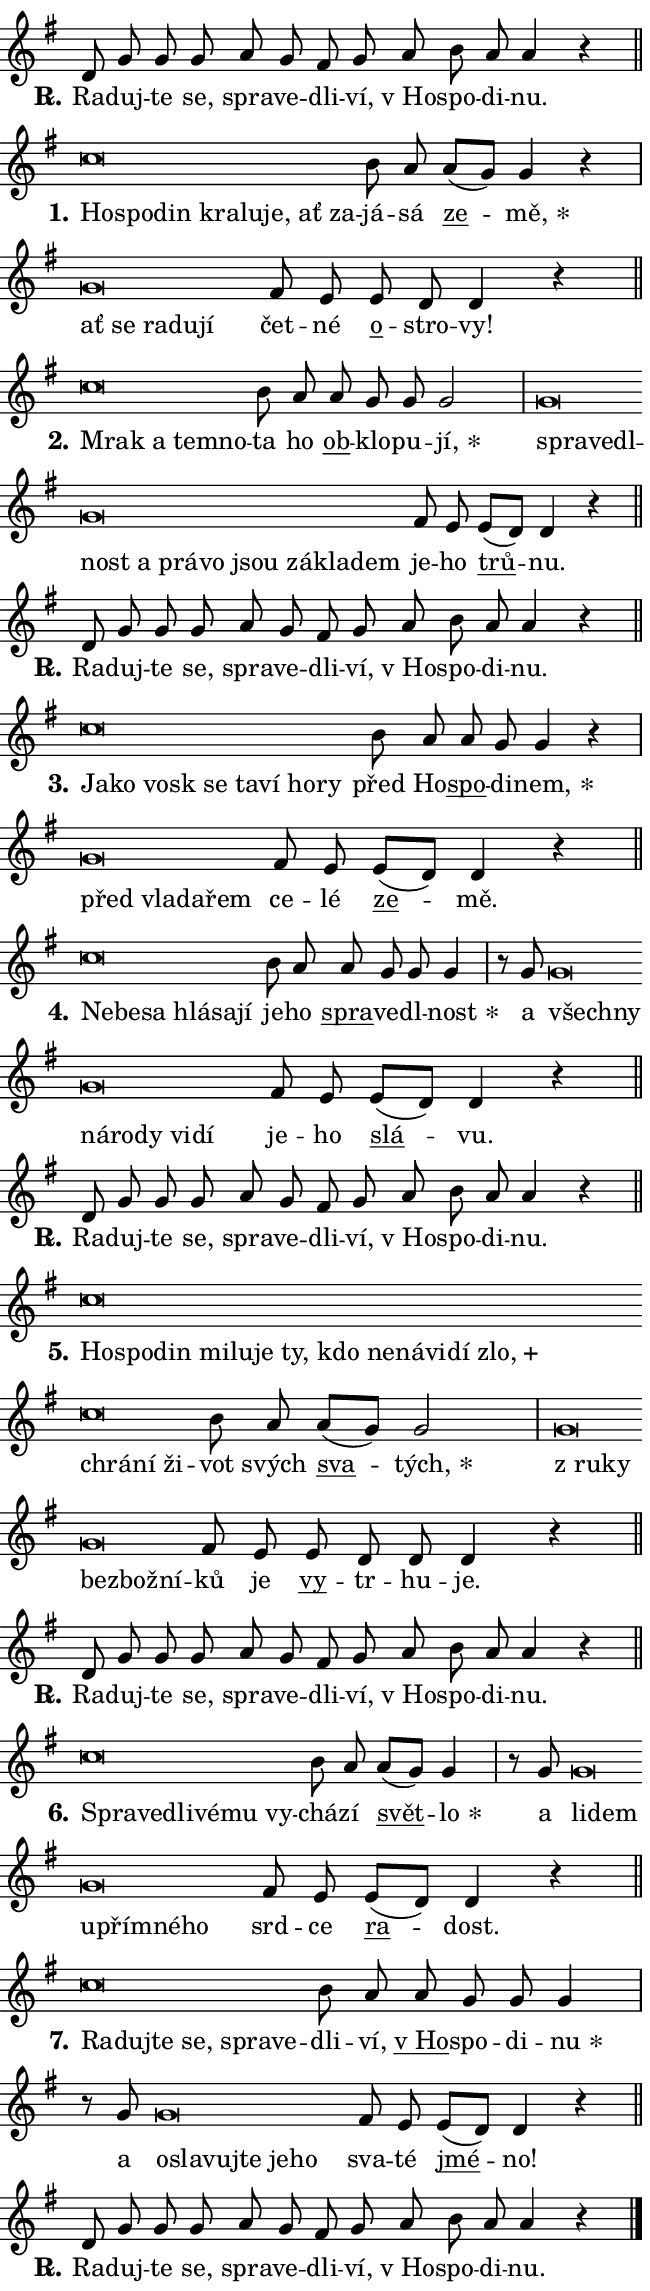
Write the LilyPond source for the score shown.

\version "2.24.0"
\header { tagline = "" }
\paper {
  indent = 0\cm
  top-margin = 0\cm
  right-margin = 0.13\cm % to fit lyric hyphens
  bottom-margin = 0\cm
  left-margin = 0\cm
  paper-width = 11\cm
  page-breaking = #ly:one-page-breaking
  system-system-spacing.basic-distance = #11
  score-system-spacing.basic-distance = #11
  ragged-last = ##f
}


%% Author: Thomas Morley
%% https://lists.gnu.org/archive/html/lilypond-user/2020-05/msg00002.html
#(define (line-position grob)
"Returns position of @var[grob} in current system:
   @code{'start}, if at first time-step
   @code{'end}, if at last time-step
   @code{'middle} otherwise
"
  (let* ((col (ly:item-get-column grob))
         (ln (ly:grob-object col 'left-neighbor))
         (rn (ly:grob-object col 'right-neighbor))
         (col-to-check-left (if (ly:grob? ln) ln col))
         (col-to-check-right (if (ly:grob? rn) rn col))
         (break-dir-left
           (and
             (ly:grob-property col-to-check-left 'non-musical #f)
             (ly:item-break-dir col-to-check-left)))
         (break-dir-right
           (and
             (ly:grob-property col-to-check-right 'non-musical #f)
             (ly:item-break-dir col-to-check-right))))
        (cond ((eqv? 1 break-dir-left) 'start)
              ((eqv? -1 break-dir-right) 'end)
              (else 'middle))))

#(define (tranparent-at-line-position vctor)
  (lambda (grob)
  "Relying on @code{line-position} select the relevant enry from @var{vctor}.
Used to determine transparency,"
    (case (line-position grob)
      ((end) (not (vector-ref vctor 0)))
      ((middle) (not (vector-ref vctor 1)))
      ((start) (not (vector-ref vctor 2))))))

noteHeadBreakVisibility =
#(define-music-function (break-visibility)(vector?)
"Makes @code{NoteHead}s transparent relying on @var{break-visibility}"
#{
  \override NoteHead.transparent =
    #(tranparent-at-line-position break-visibility)
#})

#(define delete-ledgers-for-transparent-note-heads
  (lambda (grob)
    "Reads whether a @code{NoteHead} is transparent.
If so this @code{NoteHead} is removed from @code{'note-heads} from
@var{grob}, which is supposed to be @code{LedgerLineSpanner}.
As a result ledgers are not printed for this @code{NoteHead}"
    (let* ((nhds-array (ly:grob-object grob 'note-heads))
           (nhds-list
             (if (ly:grob-array? nhds-array)
                 (ly:grob-array->list nhds-array)
                 '()))
           ;; Relies on the transparent-property being done before
           ;; Staff.LedgerLineSpanner.after-line-breaking is executed.
           ;; This is fragile ...
           (to-keep
             (remove
               (lambda (nhd)
                 (ly:grob-property nhd 'transparent #f))
               nhds-list)))
      ;; TODO find a better method to iterate over grob-arrays, similiar
      ;; to filter/remove etc for lists
      ;; For now rebuilt from scratch
      (set! (ly:grob-object grob 'note-heads)  '())
      (for-each
        (lambda (nhd)
          (ly:pointer-group-interface::add-grob grob 'note-heads nhd))
        to-keep))))

squashNotes = {
  \override NoteHead.X-extent = #'(-0.2 . 0.2)
  \override NoteHead.Y-extent = #'(-0.75 . 0)
  \override NoteHead.stencil =
    #(lambda (grob)
       (let ((pos (ly:grob-property grob 'staff-position)))
         (begin
           (if (< pos -7) (display "ERROR: Lower brevis then expected\n") (display ""))
           (if (<= pos -6) ly:text-interface::print ly:note-head::print))))
}
unSquashNotes = {
  \revert NoteHead.X-extent
  \revert NoteHead.Y-extent
  \revert NoteHead.stencil
}

hideNotes = \noteHeadBreakVisibility #begin-of-line-visible
unHideNotes = \noteHeadBreakVisibility #all-visible

% work-around for resetting accidentals
% https://lilypond.org/doc/v2.23/Documentation/notation/displaying-rhythms#unmetered-music
cadenzaMeasure = {
  \cadenzaOff
  \partial 1024 s1024
  \cadenzaOn
}

#(define-markup-command (accent layout props text) (markup?)
  "Underline accented syllable"
  (interpret-markup layout props
    #{\markup \override #'(offset . 4.3) \underline { #text }#}))

responsum = \markup \concat {
  "R" \hspace #-1.05 \path #0.1 #'((moveto 0 0.07) (lineto 0.9 0.8)) \hspace #0.05 "."
}

spaceSize = #0.6828661417322834 % exact space size for TeX Gyre Schola

\layout {
  \context {
    \Staff
    \remove "Time_signature_engraver"
    \override LedgerLineSpanner.after-line-breaking = #delete-ledgers-for-transparent-note-heads
  }
  \context {
    \Lyrics {
      \override LyricSpace.minimum-distance = \spaceSize
      \override LyricText.font-name = #"TeX Gyre Schola"
      \override LyricText.font-size = 1
      \override StanzaNumber.font-name = #"TeX Gyre Schola Bold"
      \override StanzaNumber.font-size = 1
    }
  }
  \context {
    \Score 
    \override NoteHead.text =
      #(lambda (grob) 
        (let ((pos (ly:grob-property grob 'staff-position)))
          #{\markup {
            \combine
              \halign #-0.55 \raise #(if (= pos -6) 0 0.5) \override #'(thickness . 2) \draw-line #'(3.2 . 0)
              \musicglyph "noteheads.sM1"
          }#}))
  }
}

% magnetic-lyrics.ily
%
%   written by
%     Jean Abou Samra <jean@abou-samra.fr>
%     Werner Lemberg <wl@gnu.org>
%
%   adapted by
%     Jiri Hon <jiri.hon@gmail.com>
%
% Version 2022-Apr-15

% https://www.mail-archive.com/lilypond-user@gnu.org/msg149350.html

#(define (Left_hyphen_pointer_engraver context)
   "Collect syllable-hyphen-syllable occurrences in lyrics and store
them in properties.  This engraver only looks to the left.  For
example, if the lyrics input is @code{foo -- bar}, it does the
following.

@itemize @bullet
@item
Set the @code{text} property of the @code{LyricHyphen} grob between
@q{foo} and @q{bar} to @code{foo}.

@item
Set the @code{left-hyphen} property of the @code{LyricText} grob with
text @q{foo} to the @code{LyricHyphen} grob between @q{foo} and
@q{bar}.
@end itemize

Use this auxiliary engraver in combination with the
@code{lyric-@/text::@/apply-@/magnetic-@/offset!} hook."
   (let ((hyphen #f)
         (text #f))
     (make-engraver
      (acknowledgers
       ((lyric-syllable-interface engraver grob source-engraver)
        (set! text grob)))
      (end-acknowledgers
       ((lyric-hyphen-interface engraver grob source-engraver)
        ;(when (not (grob::has-interface grob 'lyric-space-interface))
          (set! hyphen grob)));)
      ((stop-translation-timestep engraver)
       (when (and text hyphen)
         (ly:grob-set-object! text 'left-hyphen hyphen))
       (set! text #f)
       (set! hyphen #f)))))

#(define (lyric-text::apply-magnetic-offset! grob)
   "If the space between two syllables is less than the value in
property @code{LyricText@/.details@/.squash-threshold}, move the right
syllable to the left so that it gets concatenated with the left
syllable.

Use this function as a hook for
@code{LyricText@/.after-@/line-@/breaking} if the
@code{Left_@/hyphen_@/pointer_@/engraver} is active."
   (let ((hyphen (ly:grob-object grob 'left-hyphen #f)))
     (when hyphen
       (let ((left-text (ly:spanner-bound hyphen LEFT)))
         (when (grob::has-interface left-text 'lyric-syllable-interface)
           (let* ((common (ly:grob-common-refpoint grob left-text X))
                  (this-x-ext (ly:grob-extent grob common X))
                  (left-x-ext
                   (begin
                     ;; Trigger magnetism for left-text.
                     (ly:grob-property left-text 'after-line-breaking)
                     (ly:grob-extent left-text common X)))
                  ;; `delta` is the gap width between two syllables.
                  (delta (- (interval-start this-x-ext)
                            (interval-end left-x-ext)))
                  (details (ly:grob-property grob 'details))
                  (threshold (assoc-get 'squash-threshold details 0.2)))
             (when (< delta threshold)
               (let* (;; We have to manipulate the input text so that
                      ;; ligatures crossing syllable boundaries are not
                      ;; disabled.  For languages based on the Latin
                      ;; script this is essentially a beautification.
                      ;; However, for non-Western scripts it can be a
                      ;; necessity.
                      (lt (ly:grob-property left-text 'text))
                      (rt (ly:grob-property grob 'text))
                      (is-space (grob::has-interface hyphen 'lyric-space-interface))
                      (space (if is-space " " ""))
                      (extra-delta (if is-space spaceSize 0))
                      ;; Append new syllable.
                      (ltrt-space (if (and (string? lt) (string? rt))
                                (string-append lt space rt)
                                (make-concat-markup (list lt space rt))))
                      ;; Right-align `ltrt` to the right side.
                      (ltrt-space-markup (grob-interpret-markup
                               grob
                               (make-translate-markup
                                (cons (interval-length this-x-ext) 0)
                                (make-right-align-markup ltrt-space)))))
                 (begin
                   ;; Don't print `left-text`.
                   (ly:grob-set-property! left-text 'stencil #f)
                   ;; Set text and stencil (which holds all collected
                   ;; syllables so far) and shift it to the left.
                   (ly:grob-set-property! grob 'text ltrt-space)
                   (ly:grob-set-property! grob 'stencil ltrt-space-markup)
                   (ly:grob-translate-axis! grob (- (- delta extra-delta)) X))))))))))


#(define (lyric-hyphen::displace-bounds-first grob)
   ;; Make very sure this callback isn't triggered too early.
   (let ((left (ly:spanner-bound grob LEFT))
         (right (ly:spanner-bound grob RIGHT)))
     (ly:grob-property left 'after-line-breaking)
     (ly:grob-property right 'after-line-breaking)
     (ly:lyric-hyphen::print grob)))

squashThreshold = #0.4

\layout {
  \context {
    \Lyrics
    \consists #Left_hyphen_pointer_engraver
    \override LyricText.after-line-breaking =
      #lyric-text::apply-magnetic-offset!
    \override LyricHyphen.stencil = #lyric-hyphen::displace-bounds-first
    \override LyricText.details.squash-threshold = \squashThreshold
    \override LyricHyphen.minimum-distance = 0
    \override LyricHyphen.minimum-length = \squashThreshold
  }
}

squashText = \override LyricText.details.squash-threshold = 9999
unSquashText = \override LyricText.details.squash-threshold = \squashThreshold

leftText = \override LyricText.self-alignment-X = #LEFT
unLeftText = \revert LyricText.self-alignment-X

starOffset = #(lambda (grob) 
                (let ((x_offset (ly:self-alignment-interface::aligned-on-x-parent grob)))
                  (if (= x_offset 0) 0 (+ x_offset 1.2))))

star = #(define-music-function (syllable)(string?)
"Append star separator at the end of a syllable"
#{
  \once \override LyricText.X-offset = #starOffset
  \lyricmode { \markup {
    #syllable
    \override #'((font-name . "TeX Gyre Schola Bold")) \hspace #0.2 \lower #0.65 \larger "*"
  } }
#})

starAccent = #(define-music-function (syllable)(string?)
"Append star separator at the end of a syllable and make accent"
#{
  \once \override LyricText.X-offset = #starOffset
  \lyricmode { \markup {
    \accent #syllable
    \override #'((font-name . "TeX Gyre Schola Bold")) \hspace #0.2 \lower #0.65 \larger "*"
  } }
#})

breath = #(define-music-function (syllable)(string?)
"Append breathing indicator at the end of a syllable"
#{
  \lyricmode { \markup { #syllable "+" } }
#})

optionalBreath = #(define-music-function (syllable)(string?)
"Append optional breathing indicator at the end of a syllable"
#{
  \lyricmode { \markup { #syllable "(+)" } }
#})


\score {
    <<
        \new Voice = "melody" { \cadenzaOn \key g \major \relative { d'8 g g g a g \bar "" fis g \bar "" a b a a4 r \cadenzaMeasure \bar "||" \break } }
        \new Lyrics \lyricsto "melody" { \lyricmode { \set stanza = \responsum
Ra -- duj -- te se, spra -- ve -- dli -- ví, "v Ho" -- spo -- di -- nu. } }
    >>
    \layout {}
}

\score {
    <<
        \new Voice = "melody" { \cadenzaOn \key g \major \relative { \squashNotes c''\breve*1/16 \hideNotes \breve*1/16 \bar "" \breve*1/16 \bar "" \breve*1/16 \bar "" \breve*1/16 \bar "" \breve*1/16 \bar "" \breve*1/16 \breve*1/16 \bar "" \unHideNotes \unSquashNotes b8 a \bar "" a[( g)] g4 r \cadenzaMeasure \bar "|" \squashNotes g\breve*1/16 \hideNotes \breve*1/16 \bar "" \breve*1/16 \bar "" \breve*1/16 \breve*1/16 \bar "" \unHideNotes \unSquashNotes fis8 e \bar "" e d d4 r \cadenzaMeasure \bar "||" \break } }
        \new Lyrics \lyricsto "melody" { \lyricmode { \set stanza = "1."
\leftText Ho -- \squashText spo -- din kra -- lu -- je, ať za -- \unLeftText \unSquashText já -- sá \markup \accent ze -- \star mě, \leftText ať \squashText se ra -- du -- jí \unLeftText \unSquashText čet -- né \markup \accent o -- stro -- vy! } }
    >>
    \layout {}
}

\score {
    <<
        \new Voice = "melody" { \cadenzaOn \key g \major \relative { \squashNotes c''\breve*1/16 \hideNotes \breve*1/16 \bar "" \breve*1/16 \breve*1/16 \bar "" \unHideNotes \unSquashNotes b8 a \bar "" a g g g2 \cadenzaMeasure \bar "|" \squashNotes g\breve*1/16 \hideNotes \breve*1/16 \bar "" \breve*1/16 \bar "" \breve*1/16 \bar "" \breve*1/16 \bar "" \breve*1/16 \bar "" \breve*1/16 \bar "" \breve*1/16 \bar "" \breve*1/16 \bar "" \breve*1/16 \breve*1/16 \bar "" \unHideNotes \unSquashNotes fis8 e \bar "" e[( d)] d4 r \cadenzaMeasure \bar "||" \break } }
        \new Lyrics \lyricsto "melody" { \lyricmode { \set stanza = "2."
\leftText Mrak \squashText a tem -- no -- \unLeftText \unSquashText ta ho \markup \accent ob -- klo -- pu -- \star jí, \leftText spra -- \squashText ve -- dl -- nost a prá -- vo jsou zá -- kla -- dem \unLeftText \unSquashText je -- ho \markup \accent trů -- nu. } }
    >>
    \layout {}
}

\score {
    <<
        \new Voice = "melody" { \cadenzaOn \key g \major \relative { d'8 g g g a g \bar "" fis g \bar "" a b a a4 r \cadenzaMeasure \bar "||" \break } }
        \new Lyrics \lyricsto "melody" { \lyricmode { \set stanza = \responsum
Ra -- duj -- te se, spra -- ve -- dli -- ví, "v Ho" -- spo -- di -- nu. } }
    >>
    \layout {}
}

\score {
    <<
        \new Voice = "melody" { \cadenzaOn \key g \major \relative { \squashNotes c''\breve*1/16 \hideNotes \breve*1/16 \bar "" \breve*1/16 \bar "" \breve*1/16 \bar "" \breve*1/16 \bar "" \breve*1/16 \bar "" \breve*1/16 \breve*1/16 \bar "" \unHideNotes \unSquashNotes b8 a \bar "" a g g4 r \cadenzaMeasure \bar "|" \squashNotes g\breve*1/16 \hideNotes \breve*1/16 \bar "" \breve*1/16 \breve*1/16 \bar "" \unHideNotes \unSquashNotes fis8 e \bar "" e[( d)] d4 r \cadenzaMeasure \bar "||" \break } }
        \new Lyrics \lyricsto "melody" { \lyricmode { \set stanza = "3."
\leftText Ja -- \squashText ko vosk se ta -- ví ho -- ry \unLeftText \unSquashText před Ho -- \markup \accent spo -- di -- \star nem, \leftText před \squashText vla -- da -- řem \unLeftText \unSquashText ce -- lé \markup \accent ze -- mě. } }
    >>
    \layout {}
}

\score {
    <<
        \new Voice = "melody" { \cadenzaOn \key g \major \relative { \squashNotes c''\breve*1/16 \hideNotes \breve*1/16 \bar "" \breve*1/16 \bar "" \breve*1/16 \bar "" \breve*1/16 \breve*1/16 \bar "" \unHideNotes \unSquashNotes b8 a \bar "" a g g g4 \cadenzaMeasure \bar "|" r8 g8 \squashNotes g\breve*1/16 \hideNotes \breve*1/16 \bar "" \breve*1/16 \bar "" \breve*1/16 \bar "" \breve*1/16 \bar "" \breve*1/16 \breve*1/16 \bar "" \unHideNotes \unSquashNotes fis8 e \bar "" e[( d)] d4 r \cadenzaMeasure \bar "||" \break } }
        \new Lyrics \lyricsto "melody" { \lyricmode { \set stanza = "4."
\leftText Ne -- \squashText be -- sa hlá -- sa -- jí \unLeftText \unSquashText je -- ho \markup \accent spra -- ve -- dl -- \star nost a \leftText všech -- \squashText ny ná -- ro -- dy vi -- dí \unLeftText \unSquashText je -- ho \markup \accent slá -- vu. } }
    >>
    \layout {}
}

\score {
    <<
        \new Voice = "melody" { \cadenzaOn \key g \major \relative { d'8 g g g a g \bar "" fis g \bar "" a b a a4 r \cadenzaMeasure \bar "||" \break } }
        \new Lyrics \lyricsto "melody" { \lyricmode { \set stanza = \responsum
Ra -- duj -- te se, spra -- ve -- dli -- ví, "v Ho" -- spo -- di -- nu. } }
    >>
    \layout {}
}

\score {
    <<
        \new Voice = "melody" { \cadenzaOn \key g \major \relative { \squashNotes c''\breve*1/16 \hideNotes \breve*1/16 \bar "" \breve*1/16 \bar "" \breve*1/16 \bar "" \breve*1/16 \bar "" \breve*1/16 \bar "" \breve*1/16 \bar "" \breve*1/16 \bar "" \breve*1/16 \bar "" \breve*1/16 \bar "" \breve*1/16 \bar "" \breve*1/16 \bar "" \breve*1/16 \bar "" \breve*1/16 \bar "" \breve*1/16 \breve*1/16 \bar "" \unHideNotes \unSquashNotes b8 a \bar "" a[( g)] g2 \cadenzaMeasure \bar "|" \squashNotes g\breve*1/16 \hideNotes \breve*1/16 \bar "" \breve*1/16 \bar "" \breve*1/16 \breve*1/16 \bar "" \unHideNotes \unSquashNotes fis8 e \bar "" e d d d4 r \cadenzaMeasure \bar "||" \break } }
        \new Lyrics \lyricsto "melody" { \lyricmode { \set stanza = "5."
\leftText Ho -- \squashText spo -- din mi -- lu -- je ty, kdo ne -- ná -- vi -- dí \breath "zlo," chrá -- ní ži -- \unLeftText \unSquashText vot svých \markup \accent sva -- \star tých, \leftText "z ru" -- \squashText ky bez -- bož -- ní -- \unLeftText \unSquashText ků je \markup \accent vy -- tr -- hu -- je. } }
    >>
    \layout {}
}

\score {
    <<
        \new Voice = "melody" { \cadenzaOn \key g \major \relative { d'8 g g g a g \bar "" fis g \bar "" a b a a4 r \cadenzaMeasure \bar "||" \break } }
        \new Lyrics \lyricsto "melody" { \lyricmode { \set stanza = \responsum
Ra -- duj -- te se, spra -- ve -- dli -- ví, "v Ho" -- spo -- di -- nu. } }
    >>
    \layout {}
}

\score {
    <<
        \new Voice = "melody" { \cadenzaOn \key g \major \relative { \squashNotes c''\breve*1/16 \hideNotes \breve*1/16 \bar "" \breve*1/16 \bar "" \breve*1/16 \bar "" \breve*1/16 \breve*1/16 \bar "" \unHideNotes \unSquashNotes b8 a \bar "" a[( g)] g4 \cadenzaMeasure \bar "|" r8 g8 \squashNotes g\breve*1/16 \hideNotes \breve*1/16 \bar "" \breve*1/16 \bar "" \breve*1/16 \bar "" \breve*1/16 \breve*1/16 \bar "" \unHideNotes \unSquashNotes fis8 e \bar "" e[( d)] d4 r \cadenzaMeasure \bar "||" \break } }
        \new Lyrics \lyricsto "melody" { \lyricmode { \set stanza = "6."
\leftText Spra -- \squashText ve -- dli -- vé -- mu vy -- \unLeftText \unSquashText chá -- zí \markup \accent svět -- \star lo a \leftText li -- \squashText dem u -- přím -- né -- ho \unLeftText \unSquashText srd -- ce \markup \accent ra -- dost. } }
    >>
    \layout {}
}

\score {
    <<
        \new Voice = "melody" { \cadenzaOn \key g \major \relative { \squashNotes c''\breve*1/16 \hideNotes \breve*1/16 \bar "" \breve*1/16 \bar "" \breve*1/16 \bar "" \breve*1/16 \breve*1/16 \bar "" \unHideNotes \unSquashNotes b8 a \bar "" a g g g4 \cadenzaMeasure \bar "|" r8 g8 \squashNotes g\breve*1/16 \hideNotes \breve*1/16 \bar "" \breve*1/16 \bar "" \breve*1/16 \bar "" \breve*1/16 \breve*1/16 \bar "" \unHideNotes \unSquashNotes fis8 e \bar "" e[( d)] d4 r \cadenzaMeasure \bar "||" \break } }
        \new Lyrics \lyricsto "melody" { \lyricmode { \set stanza = "7."
\leftText Ra -- \squashText duj -- te se, spra -- ve -- \unLeftText \unSquashText dli -- ví, \markup \accent "v Ho" -- spo -- di -- \star nu a \leftText o -- \squashText sla -- vuj -- te je -- ho \unLeftText \unSquashText sva -- té \markup \accent jmé -- no! } }
    >>
    \layout {}
}

\score {
    <<
        \new Voice = "melody" { \cadenzaOn \key g \major \relative { d'8 g g g a g \bar "" fis g \bar "" a b a a4 r \cadenzaMeasure \bar "||" \break } \bar "|." }
        \new Lyrics \lyricsto "melody" { \lyricmode { \set stanza = \responsum
Ra -- duj -- te se, spra -- ve -- dli -- ví, "v Ho" -- spo -- di -- nu. } }
    >>
    \layout {}
}
